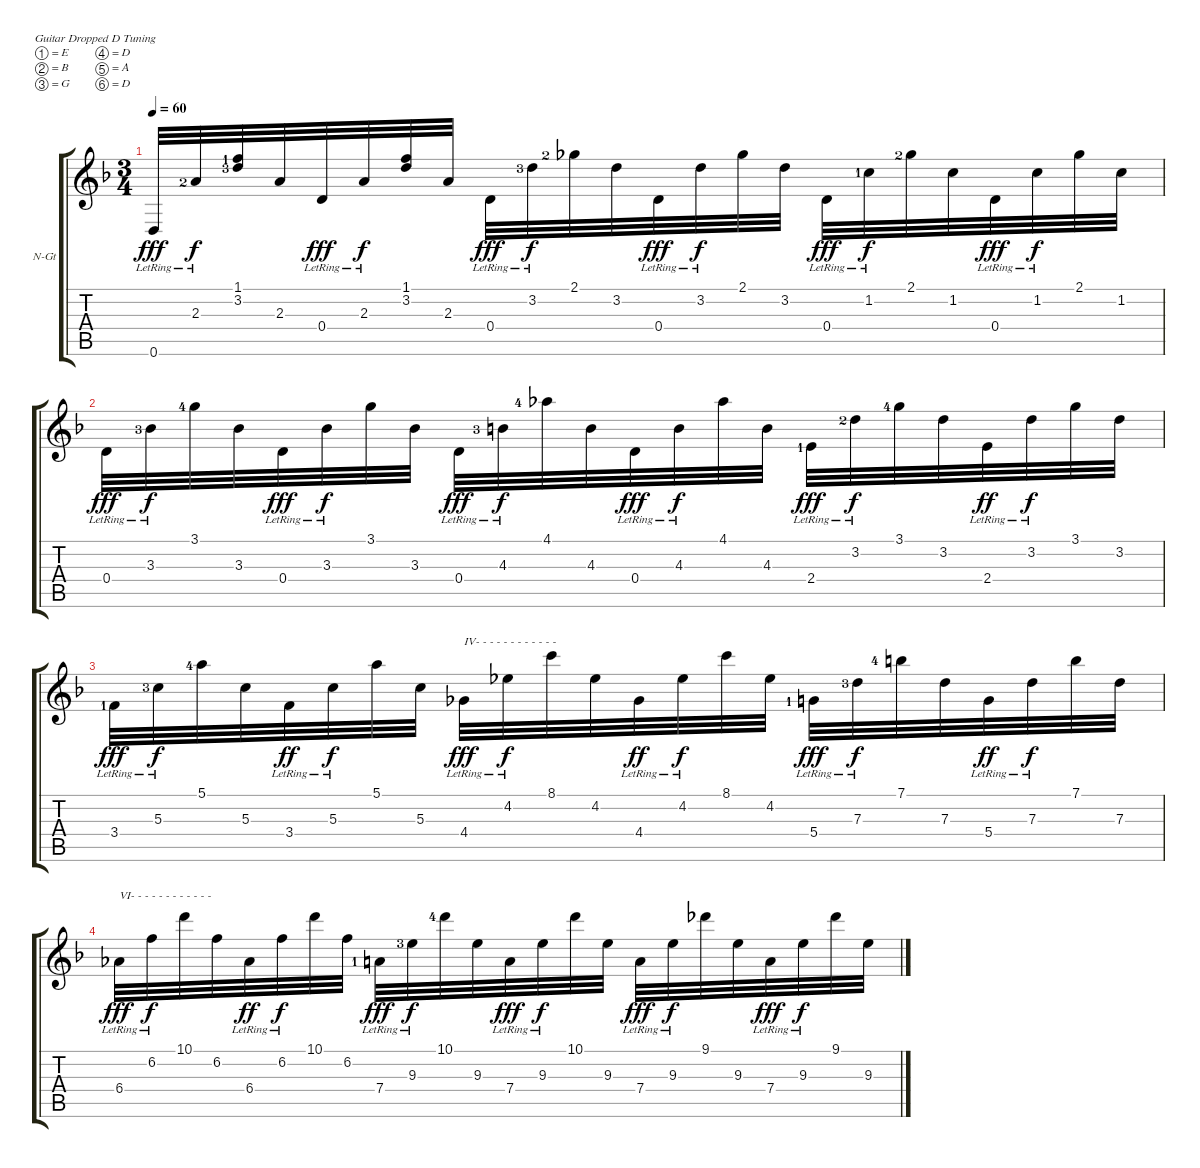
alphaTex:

\bracketExtendMode groupsimilarinstruments
\firstSystemTrackNameOrientation horizontal
\otherSystemsTrackNameOrientation horizontal
\track ("Classical Guitar" "N-Gt") {instrument acousticguitarnylon}
\staff {score tabs}
\tuning (E4 B3 G3 D3 A2 D2)
\ts (3 4)
\tempo 60
\clef g2
\scale
0.5
\ks dminor
0.6{lr}.32{dy fff} 2.3{lr lf 3}.32{dy f} (1.1{lf 2} 3.2{lf 4}).32 2.3.32 0.4{lr}.32{dy fff} 2.3{lr}.32{dy f} (1.1 3.2).32 2.3.32 0.4{lr}.32{dy fff} 3.2{lr lf 4}.32{dy f} 2.1{lf 3}.32 3.2.32 0.4{lr}.32{dy fff} 3.2{lr}.32{dy f} 2.1.32 3.2.32 0.4{lr}.32{dy fff} 1.2{lr lf 2}.32{dy f} 2.1{lf 3}.32 1.2.32 0.4{lr}.32{dy fff} 1.2{lr}.32{dy f} 2.1.32 1.2.32 |
\scale
0.5 0.4{lr}.32{dy fff} 3.3{lr lf 4}.32{dy f} 3.1{lf 5}.32 3.3.32 0.4{lr}.32{dy fff} 3.3{lr}.32{dy f} 3.1.32 3.3.32 0.4{lr}.32{dy fff} 4.3{lr lf 4}.32{dy f} 4.1{lf 5}.32 4.3.32 0.4{lr}.32{dy fff} 4.3{lr}.32{dy f} 4.1.32 4.3.32 2.4{lr lf 2}.32{dy fff} 3.2{lr lf 3}.32{dy f} 3.1{lf 5}.32 3.2.32 2.4{lr}.32{dy ff} 3.2{lr}.32{dy f} 3.1.32 3.2.32 |
\scale
0.500434 3.4{lr lf 2}.32{dy fff} 5.3{lr lf 4}.32{dy f} 5.1{lf 5}.32 5.3.32 3.4{lr}.32{dy ff} 5.3{lr}.32{dy f} 5.1.32 5.3.32 4.4{lr}.32{txt "IV- - - - - - - - - - - -" dy fff} 4.2{lr}.32{dy f} 8.1.32 4.2.32 4.4{lr}.32{dy ff} 4.2{lr}.32{dy f} 8.1.32 4.2.32 5.4{lr lf 2}.32{dy fff} 7.3{lr lf 4}.32{dy f} 7.1{lf 5}.32 7.3.32 5.4{lr}.32{dy ff} 7.3{lr}.32{dy f} 7.1.32 7.3.32 |
\scale
0.499566 6.4{lr}.32{txt "VI- - - - - - - - - - - -" dy fff} 6.2{lr}.32{dy f} 10.1.32 6.2.32 6.4{lr}.32{dy ff} 6.2{lr}.32{dy f} 10.1.32 6.2.32 7.4{lr lf 2}.32{dy fff} 9.3{lr lf 4}.32{dy f} 10.1{lf 5}.32 9.3.32 7.4{lr}.32{dy fff} 9.3{lr}.32{dy f} 10.1.32 9.3.32 7.4{lr}.32{dy fff} 9.3{lr}.32{dy f} 9.1.32 9.3.32 7.4{lr}.32{dy fff} 9.3{lr}.32{dy f} 9.1.32 9.3.32
